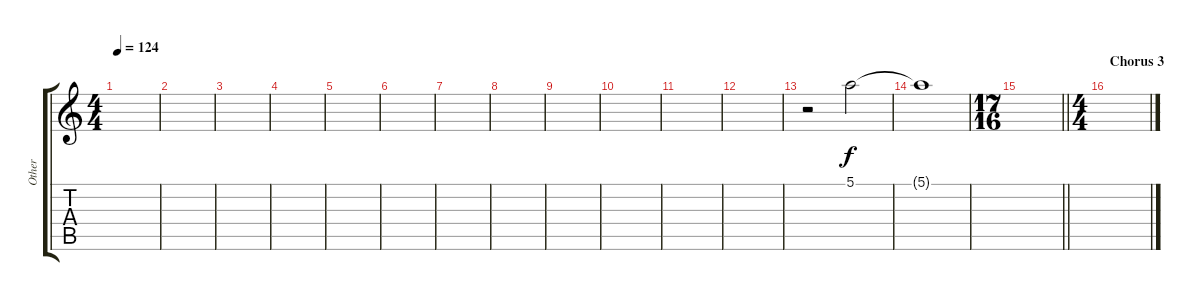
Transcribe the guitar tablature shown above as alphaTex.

\track ("Other" "Other") {instrument distortionguitar}
\staff {score tabs}
\tuning (E4 B3 G3 D3 A2 E2) {hide}
\ts (4 4)
\tempo 124
\clef g2
\ks c
|
|
|
|
|
|
|
|
|
|
|
|
r.2 5.1.2{instrument reversecymbal} |
5.1{t}.1 |
\ts (17 16)
\barLineRight lightlight
|
\ts (4 4)
\section ("" "Chorus 3")
